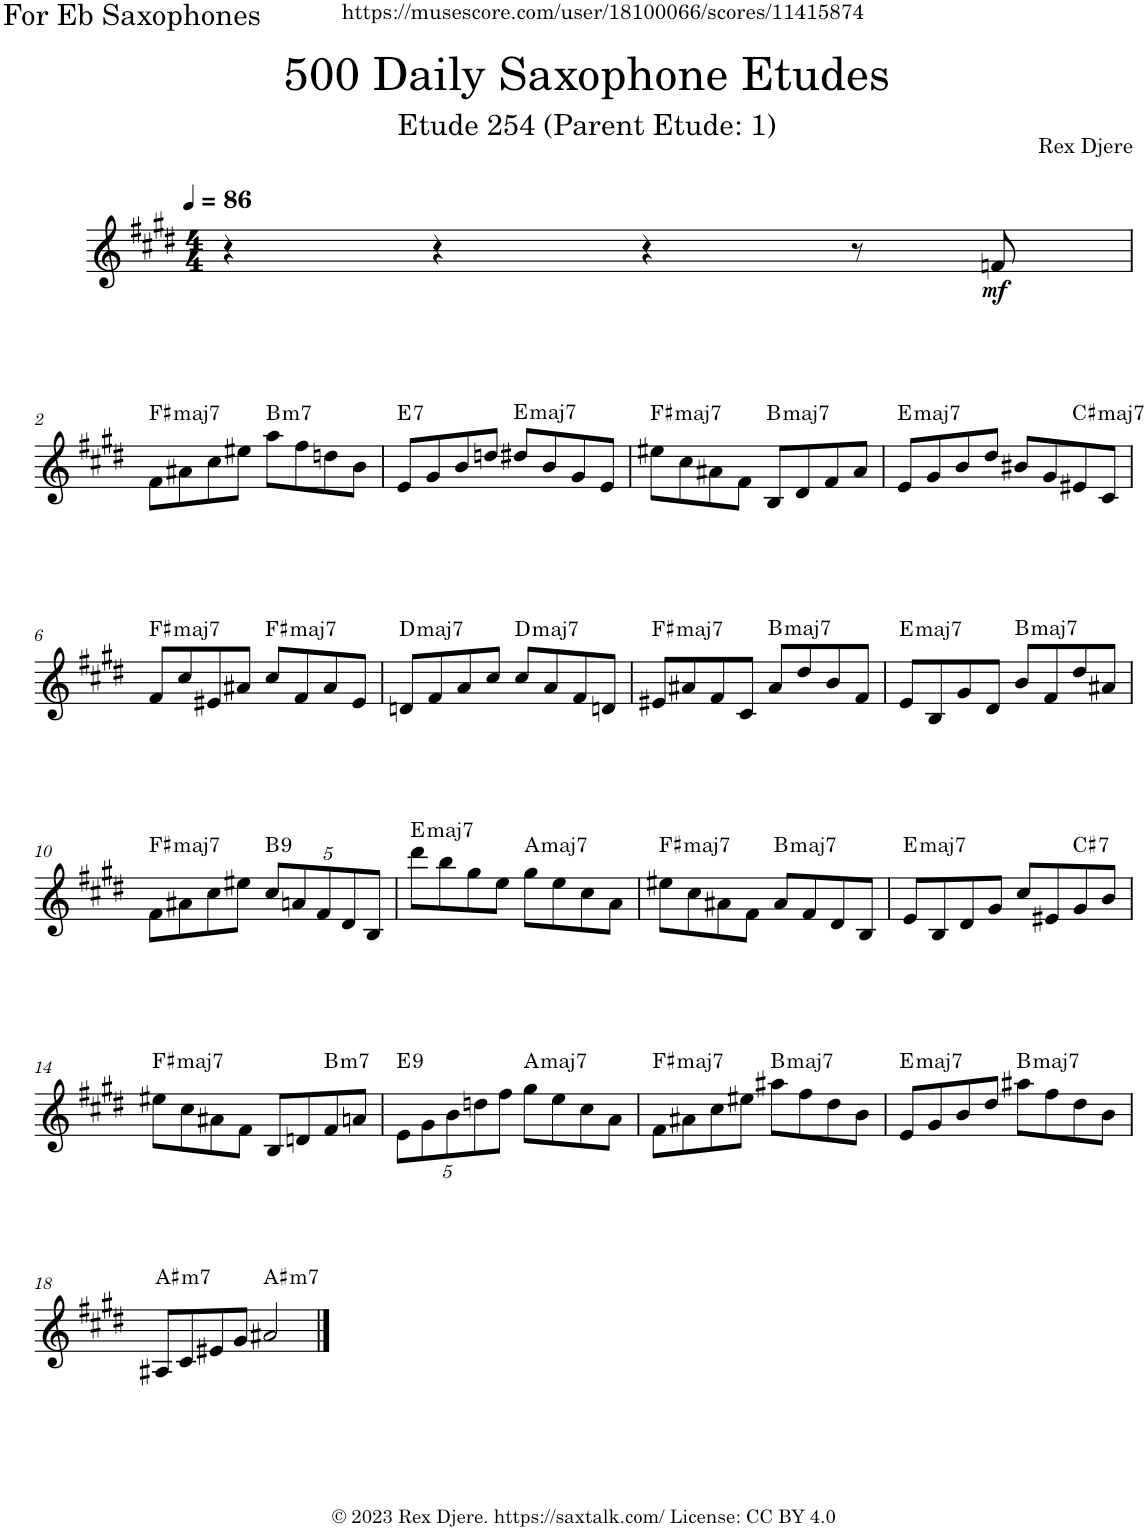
**kern	**dynam	**harte
*part1	*part1	*part1
*staff1	*staff1	*
*I"Alto Saxophone	*	*
*I'A. Sax.	*	*
*clefG2	*	*
*Trd5c9	*	*
*k[f#c#g#d#]	*	*
*M4/4	*	*
*MM86	*	*
=1	=1	=1
4r	.	.
4r	.	.
4r	.	.
8r	.	.
!	!LO:DY:b	!
8fn/	mf	.
!!LO:LB:g=z
=2	=2	=2
!	!	!LO:H:kt=maj7
8f#\L	.	F#:maj7
8a#X\	.	.
8cc#\	.	.
8ee#X\J	.	.
!	!	!LO:H:kt=m7
8aa\L	.	B:min7
8ff#\	.	.
8ddn\	.	.
8b\J	.	.
=3	=3	=3
!	!	!LO:H:kt=7
8e/L	.	E:7
8g#/	.	.
8b/	.	.
8ddn/J	.	.
!	!	!LO:H:kt=maj7
8dd#X/L	.	E:maj7
8b/	.	.
8g#/	.	.
8e/J	.	.
=4	=4	=4
!	!	!LO:H:kt=maj7
8ee#X\L	.	F#:maj7
8cc#\	.	.
8a#X\	.	.
8f#\J	.	.
!	!	!LO:H:kt=maj7
8B/L	.	B:maj7
8d#/	.	.
8f#/	.	.
8a#/J	.	.
=5	=5	=5
!	!	!LO:H:kt=maj7
8e/L	.	E:maj7
8g#/	.	.
8b/	.	.
8dd#/J	.	.
8b#X/L	.	.
8g#/	.	.
!	!	!LO:H:kt=maj7
8e#X/	.	C#:maj7
8c#/J	.	.
!!LO:LB:g=z
=6	=6	=6
!	!	!LO:H:kt=maj7
8f#/L	.	F#:maj7
8cc#/	.	.
8e#X/	.	.
8a#X/J	.	.
!	!	!LO:H:kt=maj7
8cc#/L	.	F#:maj7
8f#/	.	.
8a#/	.	.
8e#/J	.	.
=7	=7	=7
!	!	!LO:H:kt=maj7
8dn/L	.	D:maj7
8f#/	.	.
8a/	.	.
8cc#/J	.	.
!	!	!LO:H:kt=maj7
8cc#/L	.	D:maj7
8a/	.	.
8f#/	.	.
8dn/J	.	.
=8	=8	=8
!	!	!LO:H:kt=maj7
8e#X/L	.	F#:maj7
8a#X/	.	.
8f#/	.	.
8c#/J	.	.
!	!	!LO:H:kt=maj7
8a#/L	.	B:maj7
8dd#/	.	.
8b/	.	.
8f#/J	.	.
=9	=9	=9
!	!	!LO:H:kt=maj7
8e/L	.	E:maj7
8B/	.	.
8g#/	.	.
8d#/J	.	.
!	!	!LO:H:kt=maj7
8b/L	.	B:maj7
8f#/	.	.
8dd#/	.	.
8a#X/J	.	.
!!LO:LB:g=z
=10	=10	=10
!	!	!LO:H:kt=maj7
8f#\L	.	F#:maj7
8a#X\	.	.
8cc#\	.	.
8ee#X\J	.	.
*Xbrackettup	*	*
!	!	!LO:H:kt=9
10cc#/L	.	B:9
10an/	.	.
10f#/	.	.
10d#/	.	.
10B/J	.	.
=11	=11	=11
!	!	!LO:H:kt=maj7
8ddd#\L	.	E:maj7
8bb\	.	.
8gg#\	.	.
8ee\J	.	.
!	!	!LO:H:kt=maj7
8gg#\L	.	A:maj7
8ee\	.	.
8cc#\	.	.
8a\J	.	.
=12	=12	=12
!	!	!LO:H:kt=maj7
8ee#X\L	.	F#:maj7
8cc#\	.	.
8a#X\	.	.
8f#\J	.	.
!	!	!LO:H:kt=maj7
8a#/L	.	B:maj7
8f#/	.	.
8d#/	.	.
8B/J	.	.
=13	=13	=13
!	!	!LO:H:kt=maj7
8e/L	.	E:maj7
8B/	.	.
8d#/	.	.
8g#/J	.	.
8cc#/L	.	.
8e#X/	.	.
!	!	!LO:H:kt=7
8g#/	.	C#:7
8b/J	.	.
!!LO:LB:g=z
=14	=14	=14
!	!	!LO:H:kt=maj7
8ee#X\L	.	F#:maj7
8cc#\	.	.
8a#X\	.	.
8f#\J	.	.
8B/L	.	.
8dn/	.	.
!	!	!LO:H:kt=m7
8f#/	.	B:min7
8an/J	.	.
=15	=15	=15
!	!	!LO:H:kt=9
10e\L	.	E:9
10g#\	.	.
10b\	.	.
10ddn\	.	.
10ff#\J	.	.
!	!	!LO:H:kt=maj7
8gg#\L	.	A:maj7
8ee\	.	.
8cc#\	.	.
8a\J	.	.
=16	=16	=16
!	!	!LO:H:kt=maj7
8f#\L	.	F#:maj7
8a#X\	.	.
8cc#\	.	.
8ee#X\J	.	.
!	!	!LO:H:kt=maj7
8aa#X\L	.	B:maj7
8ff#\	.	.
8dd#\	.	.
8b\J	.	.
=17	=17	=17
!	!	!LO:H:kt=maj7
8e/L	.	E:maj7
8g#/	.	.
8b/	.	.
8dd#/J	.	.
!	!	!LO:H:kt=maj7
8aa#X\L	.	B:maj7
8ff#\	.	.
8dd#\	.	.
8b\J	.	.
!!LO:LB:g=z
=18	=18	=18
!	!	!LO:H:kt=m7
8A#X/L	.	A#:min7
8c#/	.	.
8e#X/	.	.
8g#/J	.	.
!	!	!LO:H:kt=m7
2a#X/	.	A#:min7
==	==	==
*-	*-	*-
